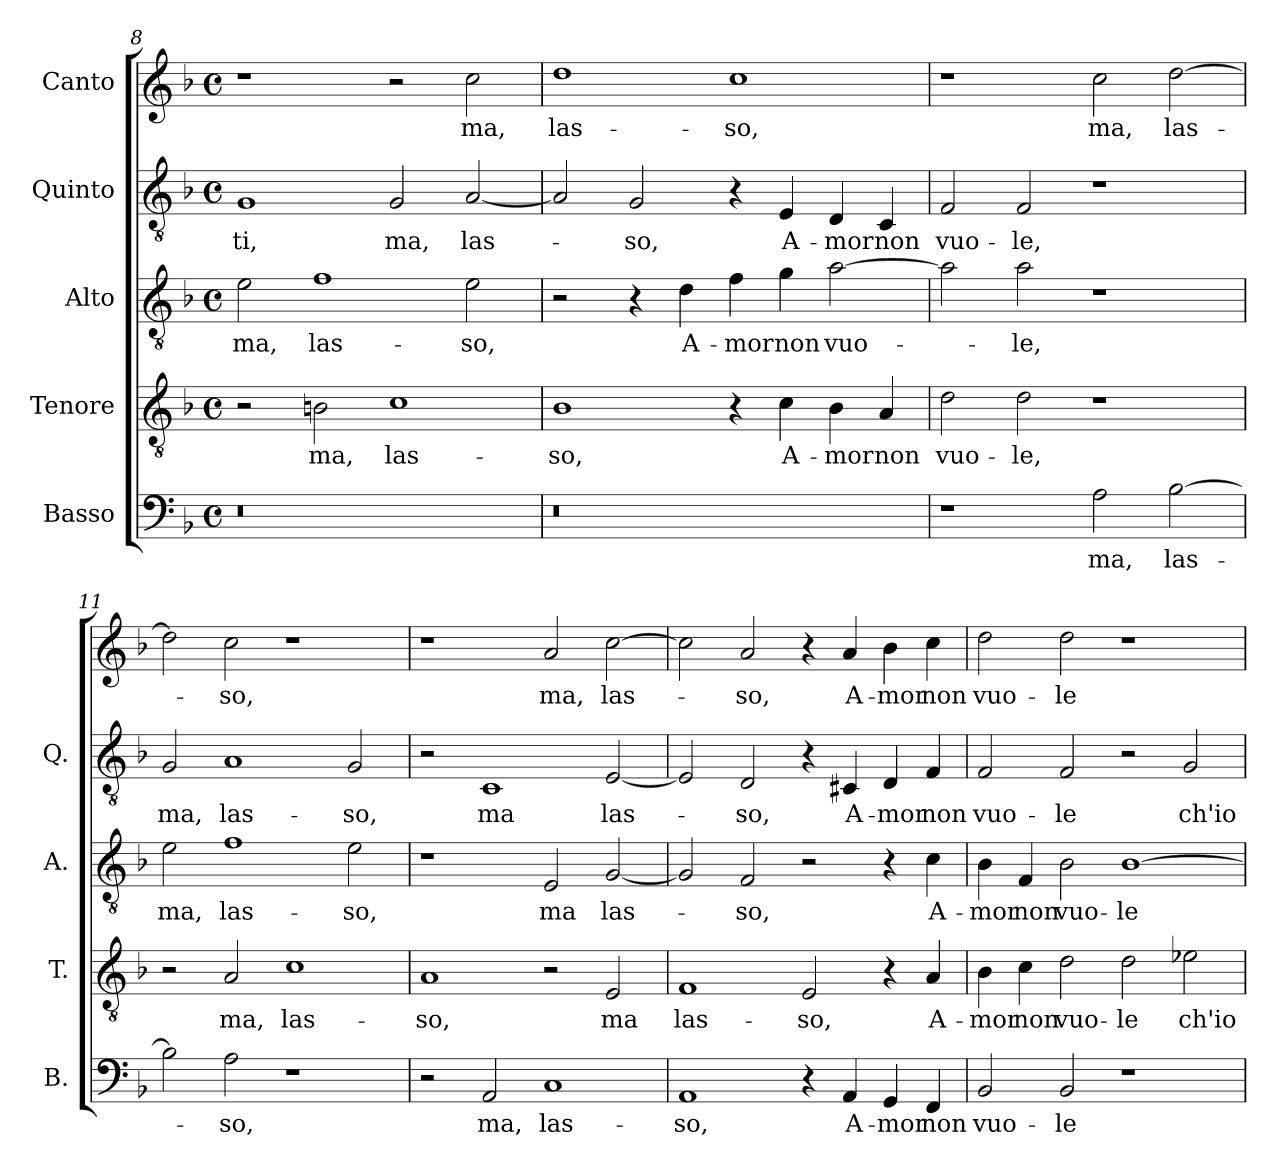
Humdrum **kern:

**kern	**text	**kern	**text	**kern	**text	**kern	**text	**kern	**text
*part5	*part5	*part4	*part4	*part3	*part3	*part2	*part2	*part1	*part1
*staff5	*staff5	*staff4	*staff4	*staff3	*staff3	*staff2	*staff2	*staff1	*staff1
*I"Basso	*	*I"Tenore	*	*I"Alto	*	*I"Quinto	*	*I"Canto	*
*I'B.	*	*I'T.	*	*I'A.	*	*I'Q.	*	*	*
*clefF4	*	*clefGv2	*	*clefGv2	*	*clefGv2	*	*clefG2	*
*k[b-]	*	*k[b-]	*	*k[b-]	*	*k[b-]	*	*k[b-]	*
*F:	*	*F:	*	*F:	*	*F:	*	*F:	*
*M4/4	*	*M4/4	*	*M4/4	*	*M4/4	*	*M4/4	*
*met(c)	*	*met(c)	*	*met(c)	*	*met(c)	*	*met(c)	*
=8	=8	=8	=8	=8	=8	=8	=8	=8	=8
!LO:N:vis=0	!	!	!	!	!	!	!	!	!
1r	.	2r	.	2e\	ma,	1G/	-ti,	1r	.
.	.	2Bn\	ma,	1f\	las-	.	.	.	.
1ryy	.	1c\	las-	.	.	2G/	ma,	2r	.
.	.	.	.	2e\	-so,	[2A/	las-	2cc\	ma,
=9	=9	=9	=9	=9	=9	=9	=9	=9	=9
!LO:N:vis=0	!	!	!	!	!	!	!	!	!
1r	.	1B-\	-so,	2r	.	2A/]	.	1dd\	las-
.	.	.	.	4r	.	2G/	-so,	.	.
.	.	.	.	4d\	A-	.	.	.	.
1ryy	.	4r	.	4f\	-mor	4r	.	1cc\	-so,
.	.	4c\	A-	4g\	non	4E/	A-	.	.
.	.	4B-\	-mor	[2a\	vuo-	4D/	-mor	.	.
.	.	4A/	non	.	.	4C/	non	.	.
=10	=10	=10	=10	=10	=10	=10	=10	=10	=10
1r	.	2d\	vuo-	2a\]	.	2F/	vuo-	1r	.
.	.	2d\	-le,	2a\	-le,	2F/	-le,	.	.
2A\	ma,	1r	.	1r	.	1r	.	2cc\	ma,
[2B-\	las-	.	.	.	.	.	.	[2dd\	las-
=11	=11	=11	=11	=11	=11	=11	=11	=11	=11
2B-\]	.	2r	.	2e\	ma,	2G/	ma,	2dd\]	.
2A\	-so,	2A/	ma,	1f\	las-	1A/	las-	2cc\	-so,
1r	.	1c\	las-	.	.	.	.	1r	.
.	.	.	.	2e\	-so,	2G/	-so,	.	.
=12	=12	=12	=12	=12	=12	=12	=12	=12	=12
2r	.	1A/	-so,	1r	.	2r	.	1r	.
2AA/	ma,	.	.	.	.	1C/	ma	.	.
1C/	las-	2r	.	2E/	ma	.	.	2a/	ma,
.	.	2E/	ma	[2G/	las-	[2E/	las-	[2cc\	las-
=13	=13	=13	=13	=13	=13	=13	=13	=13	=13
1AA/	-so,	1F/	las-	2G/]	.	2E/]	.	2cc\]	.
.	.	.	.	2F/	-so,	2D/	-so,	2a/	-so,
4r	.	2E/	-so,	2r	.	4r	.	4r	.
4AA/	A-	.	.	.	.	4C#X/	A-	4a/	A-
4GG/	-mor	4r	.	4r	.	4D/	-mor	4b-\	-mor
4FF/	non	4A/	A-	4c\	A-	4F/	non	4cc\	non
=14	=14	=14	=14	=14	=14	=14	=14	=14	=14
2BB-/	vuo-	4B-\	-mor	4B-\	-mor	2F/	vuo-	2dd\	vuo-
.	.	4c\	non	4F/	non	.	.	.	.
2BB-/	-le	2d\	vuo-	2B-\	vuo-	2F/	-le	2dd\	-le
1r	.	2d\	-le	[1B-\	-le	2r	.	1r	.
.	.	2e-X\	ch'io	.	.	2G/	ch'io	.	.
=	=	=	=	=	=	=	=	=	=
*-	*-	*-	*-	*-	*-	*-	*-	*-	*-
